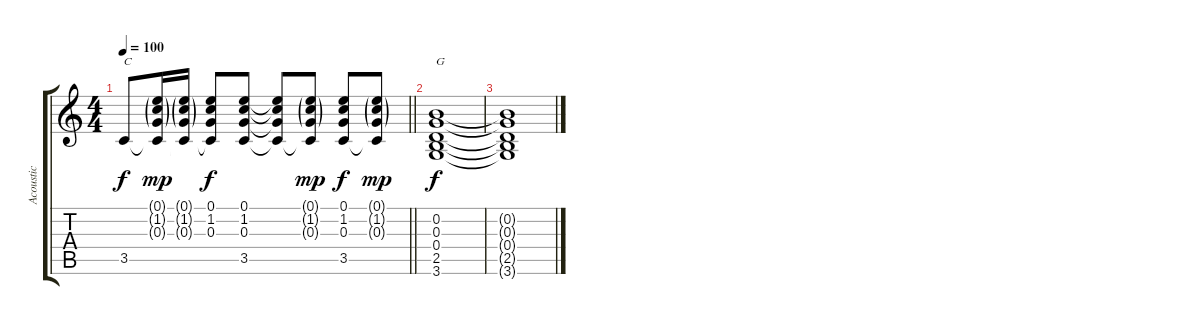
\track ("Acoustic" "Acoustic") {instrument acousticguitarsteel}
\staff {score tabs}
\tuning (E4 B3 G3 D3 A2 E2) {hide}
\ts (4 4)
\tempo 100
\clef g2
\barLineRight lightlight
\ks c
3.5.8{txt "C" dy f} (0.1{g} 1.2{g} 0.3{g} 3.5{t}).16{dy mp} (0.1{g} 1.2{g} 0.3{g} 3.5{t}).16 (0.1 1.2 0.3 3.5{t}).8{dy f} (0.1 1.2 0.3 3.5).8 (0.1{t} 1.2{t} 0.3{t} 3.5{t}).8 (0.1{g} 1.2{g} 0.3{g} 3.5{t}).8{dy mp} (0.1 1.2 0.3 3.5).8{dy f} (0.1{g} 1.2{g} 0.3{g} 3.5{t}).8{dy mp} |
(0.2 0.3 0.4 2.5 3.6).1{txt "G" dy f} |
(0.2{t} 0.3{t} 0.4{t} 2.5{t} 3.6{t}).1
